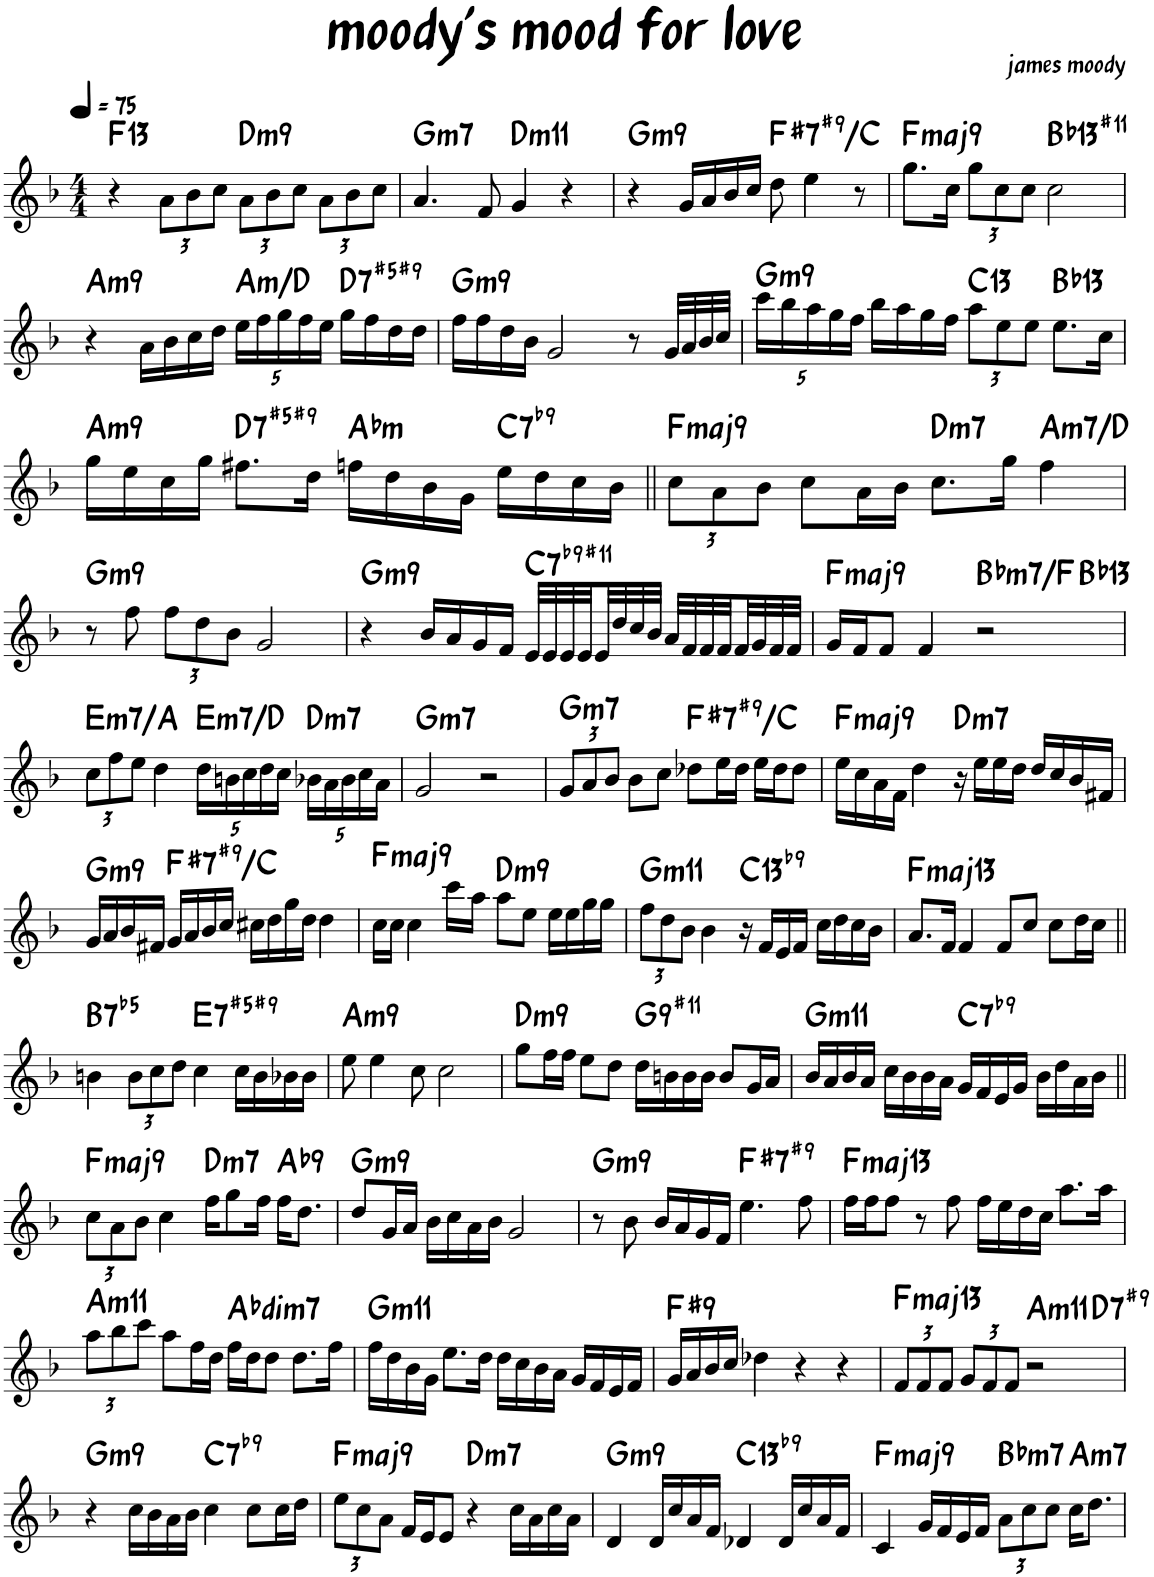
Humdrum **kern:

**kern	**harte
*part1	*part1
*staff1	*
*I"Piano	*
*I'Pno.	*
*clefG2	*
*k[b-]	*
*M4/4	*
*MM75	*
=1	=1
!	!LO:H:kt=13
4r	F:9(11,13)
*Xbrackettup	*
12a\L	.
12b-\	.
12cc\J	.
!	!LO:H:kt=m9
12a\L	D:min9
12b-\	.
12cc\J	.
12a\L	.
12b-\	.
12cc\J	.
=2	=2
!	!LO:H:kt=m7
4.a/	G:min7
8f/	.
!	!LO:H:kt=m11
4g/	D:min9(11)
4r	.
=3	=3
!	!LO:H:kt=m9
4r	G:min9
16g/LL	.
16a/	.
16b-/	.
16cc/JJ	.
!	!LO:H:kt=7
8dd\	F#:7(#9)/b5
4ee\	.
8r	.
=4	=4
!	!LO:H:kt=maj9
8.gg\L	F:maj9
16cc\Jk	.
12gg\L	.
12cc\	.
12cc\J	.
!	!LO:H:kt=13
2cc\	Bb:(3,5,b7,9,#11,13)
!!LO:LB:g=z
=5	=5
!	!LO:H:kt=m9
4r	A:min9
16a\LL	.
16b-\	.
16cc\	.
16dd\JJ	.
!	!LO:H:kt=m
20ee\LL	A:min/4
20ff\	.
20gg\	.
20ff\	.
20ee\JJ	.
!	!LO:H:kt=7
16gg\LL	D:(3,#5,b7,#9)
16ff\	.
16dd\	.
16dd\JJ	.
=6	=6
!	!LO:H:kt=m9
16ff\LL	G:min9
16ff\	.
16dd\	.
16b-\JJ	.
2g/	.
8r	.
32g/LLL	.
32a/	.
32b-/	.
32cc/JJJ	.
=7	=7
!	!LO:H:kt=m9
20ccc\LL	G:min9
20bb-\	.
20aa\	.
20gg\	.
20ff\JJ	.
16bb-\LL	.
16aa\	.
16gg\	.
16ff\JJ	.
!	!LO:H:kt=13
12aa\L	C:9(11,13)
12ee\	.
12ee\J	.
!	!LO:H:kt=13
8.ee\L	Bb:9(11,13)
16cc\Jk	.
!!LO:LB:g=z
=8	=8
!	!LO:H:kt=m9
16gg\LL	A:min9
16ee\	.
16cc\	.
16gg\JJ	.
!	!LO:H:kt=7
8.ff#X\L	D:(3,#5,b7,#9)
16dd\Jk	.
!	!LO:H:kt=m
16ffn\LL	Ab:min
16dd\	.
16b-\	.
16g\JJ	.
!	!LO:H:kt=7
16ee\LL	C:7(b9)
16dd\	.
16cc\	.
16b-\JJ	.
=9||	=9||
!	!LO:H:kt=maj9
12cc\L	F:maj9
12a\	.
12b-\J	.
8cc\L	.
16a\L	.
16b-\JJ	.
!	!LO:H:kt=m7
8.cc\L	D:min7
16gg\Jk	.
!	!LO:H:kt=m7
4ff\	A:min7/4
!!LO:LB:g=z
=10	=10
!	!LO:H:kt=m9
8r	G:min9
8ff\	.
12ff\L	.
12dd\	.
12b-\J	.
2g/	.
=11	=11
!	!LO:H:kt=m9
4r	G:min9
16b-/LL	.
16a/	.
16g/	.
16f/JJ	.
!	!LO:H:kt=7
32e/LLL	C:7(b9,#11)
32e/	.
32e/	.
32e/	.
32e/	.
32dd/	.
32cc/	.
32b-/JJJ	.
32a/LLL	.
32f/	.
32f/	.
32f/	.
32f/	.
32g/	.
32f/	.
32f/JJJ	.
=12	=12
!	!LO:H:kt=maj9
*^	*
16g/LL	2.ryy	F:maj9
16f/J	.	.
8f/J	.	.
4f/	.	.
!	!	!LO:H:kt=m7
2r	.	Bb:min7/5
!	!	!LO:H:kt=13
.	4ryy	Bb:9(11,13)
!!LO:LB:g=z	!!
=13	=13	=13
!	!	!LO:H:kt=m7
*v	*v	*
12cc\L	E:min7/4
12ff\	.
12ee\J	.
4dd\	.
!	!LO:H:kt=m7
20dd\LL	E:min7/b7
20bn\	.
20cc\	.
20dd\	.
20cc\JJ	.
!	!LO:H:kt=m7
20b-X\LL	D:min7
20a\	.
20b-\	.
20cc\	.
20a\JJ	.
=14	=14
!	!LO:H:kt=m7
2g/	G:min7
2r	.
=15	=15
!	!LO:H:kt=m7
12g/L	G:min7
12a/	.
12b-/J	.
8b-\L	.
8cc\J	.
!	!LO:H:kt=7
8dd-X\L	F#:7(#9)/b5
16ee\L	.
16dd-\JJ	.
16ee\LL	.
16dd-\J	.
8dd-\J	.
=16	=16
!	!LO:H:kt=maj9
16ee\LL	F:maj9
16cc\	.
16a\	.
16f\JJ	.
4dd\	.
!	!LO:H:kt=m7
16r	D:min7
16ee\LL	.
16ee\	.
16dd\JJ	.
16dd/LL	.
16cc/	.
16b-/	.
16f#X/JJ	.
!!LO:LB:g=z
=17	=17
!	!LO:H:kt=m9
16g/LL	G:min9
16a/	.
16b-/	.
16f#X/JJ	.
!	!LO:H:kt=7
16g/LL	F#:7(#9)/b5
16a/	.
16b-/	.
16cc/JJ	.
16cc#X\LL	.
16dd\	.
16gg\	.
16dd\JJ	.
4dd\	.
=18	=18
!	!LO:H:kt=maj9
16cc\LL	F:maj9
16cc\JJ	.
4cc\	.
16ccc\LL	.
16aa\JJ	.
!	!LO:H:kt=m9
8aa\L	D:min9
8ee\J	.
16ee\LL	.
16ee\	.
16gg\	.
16gg\JJ	.
=19	=19
!	!LO:H:kt=m11
12ff\L	G:min9(11)
12dd\	.
12b-\J	.
4b-\	.
!	!LO:H:kt=13
16r	C:(3,5,b7,b9,11,13)
16f/LL	.
16e/	.
16f/JJ	.
16cc\LL	.
16dd\	.
16cc\	.
16b-\JJ	.
=20	=20
!	!LO:H:kt=maj13
8.a/L	F:maj9(11,13)
16f/Jk	.
4f/	.
8f/L	.
8cc/J	.
8cc\L	.
16dd\L	.
16cc\JJ	.
!!LO:LB:g=z
=21||	=21||
!	!LO:H:kt=7
4bn\	B:(3,b5,b7)
12b\L	.
12cc\	.
12dd\J	.
!	!LO:H:kt=7
4cc\	E:(3,#5,b7,#9)
16cc\LL	.
16b\	.
16b-X\	.
16b-\JJ	.
=22	=22
!	!LO:H:kt=m9
8ee\	A:min9
4ee\	.
8cc\	.
2cc\	.
=23	=23
!	!LO:H:kt=m9
8gg\L	D:min9
16ff\L	.
16ff\JJ	.
8ee\L	.
8dd\J	.
!	!LO:H:kt=9
16dd\LL	G:9(#11)
16bn\	.
16b\	.
16b\JJ	.
8b/L	.
16g/L	.
16a/JJ	.
=24	=24
!	!LO:H:kt=m11
16b-/LL	G:min9(11)
16a/	.
16b-/	.
16a/JJ	.
16cc\LL	.
16b-\	.
16b-\	.
16a\JJ	.
!	!LO:H:kt=7
16g/LL	C:7(b9)
16f/	.
16e/	.
16g/JJ	.
16b-\LL	.
16dd\	.
16a\	.
16b-\JJ	.
!!LO:LB:g=z
=25||	=25||
!	!LO:H:kt=maj9
12cc\L	F:maj9
12a\	.
12b-\J	.
4cc\	.
!	!LO:H:kt=m7
16ff\KL	D:min7
8gg\	.
16ff\Jk	.
!	!LO:H:kt=9
16ff\KL	Ab:9
8.dd\J	.
=26	=26
!	!LO:H:kt=m9
8dd/L	G:min9
16g/L	.
16a/JJ	.
16b-\LL	.
16cc\	.
16a\	.
16b-\JJ	.
2g/	.
=27	=27
!	!LO:H:kt=m9
8r	G:min9
8b-\	.
16b-/LL	.
16a/	.
16g/	.
16f/JJ	.
!	!LO:H:kt=7
4.ee\	F#:7(#9)
8ff\	.
=28	=28
!	!LO:H:kt=maj13
16ff\LL	F:maj9(11,13)
16ff\J	.
8ff\J	.
8r	.
8ff\	.
16ff\LL	.
16ee\	.
16dd\	.
16cc\JJ	.
8.aa\L	.
16aa\Jk	.
!!LO:LB:g=z
=29	=29
!	!LO:H:kt=m11
12aa\L	A:min9(11)
12bb-\	.
12ccc\J	.
8aa\L	.
16ff\L	.
16dd\JJ	.
!	!LO:H:kt=dim7
16ff\LL	Ab:dim7
16dd\J	.
8dd\J	.
8.dd\L	.
16ff\Jk	.
=30	=30
!	!LO:H:kt=m11
16ff\LL	G:min9(11)
16dd\	.
16b-\	.
16g\JJ	.
8.ee\L	.
16dd\Jk	.
16dd\LL	.
16cc\	.
16b-\	.
16a\JJ	.
16g/LL	.
16f/	.
16e/	.
16f/JJ	.
=31	=31
!	!LO:H:kt=9
16g/LL	F#:9
16a/	.
16b-/	.
16cc/JJ	.
4dd-X\	.
4r	.
4r	.
=32	=32
!	!LO:H:kt=maj13
*^	*
12f/L	2.ryy	F:maj9(11,13)
12f/	.	.
12f/J	.	.
12g/L	.	.
12f/	.	.
12f/J	.	.
!	!	!LO:H:kt=m11
2r	.	A:min9(11)
!	!	!LO:H:kt=7
.	4ryy	D:7(#9)
!!LO:LB:g=z	!!
=33	=33	=33
!	!	!LO:H:kt=m9
*v	*v	*
4r	G:min9
16cc\LL	.
16b-\	.
16a\	.
16b-\JJ	.
!	!LO:H:kt=7
4cc\	C:7(b9)
8cc\L	.
16cc\L	.
16dd\JJ	.
=34	=34
!	!LO:H:kt=maj9
12ee\L	F:maj9
12cc\	.
12a\J	.
16f/LL	.
16e/J	.
8e/J	.
!	!LO:H:kt=m7
4r	D:min7
16cc\LL	.
16a\	.
16cc\	.
16a\JJ	.
=35	=35
!	!LO:H:kt=m9
4d/	G:min9
16d/LL	.
16cc/	.
16a/	.
16f/JJ	.
!	!LO:H:kt=13
4d-X/	C:(3,5,b7,b9,11,13)
16d-/LL	.
16cc/	.
16a/	.
16f/JJ	.
=36	=36
!	!LO:H:kt=maj9
4c/	F:maj9
16g/LL	.
16f/	.
16e/	.
16f/JJ	.
!	!LO:H:kt=m7
12a\L	Bb:min7
12cc\	.
12cc\J	.
!	!LO:H:kt=m7
16cc\KL	A:min7
8.dd\J	.
=	=
*-	*-
